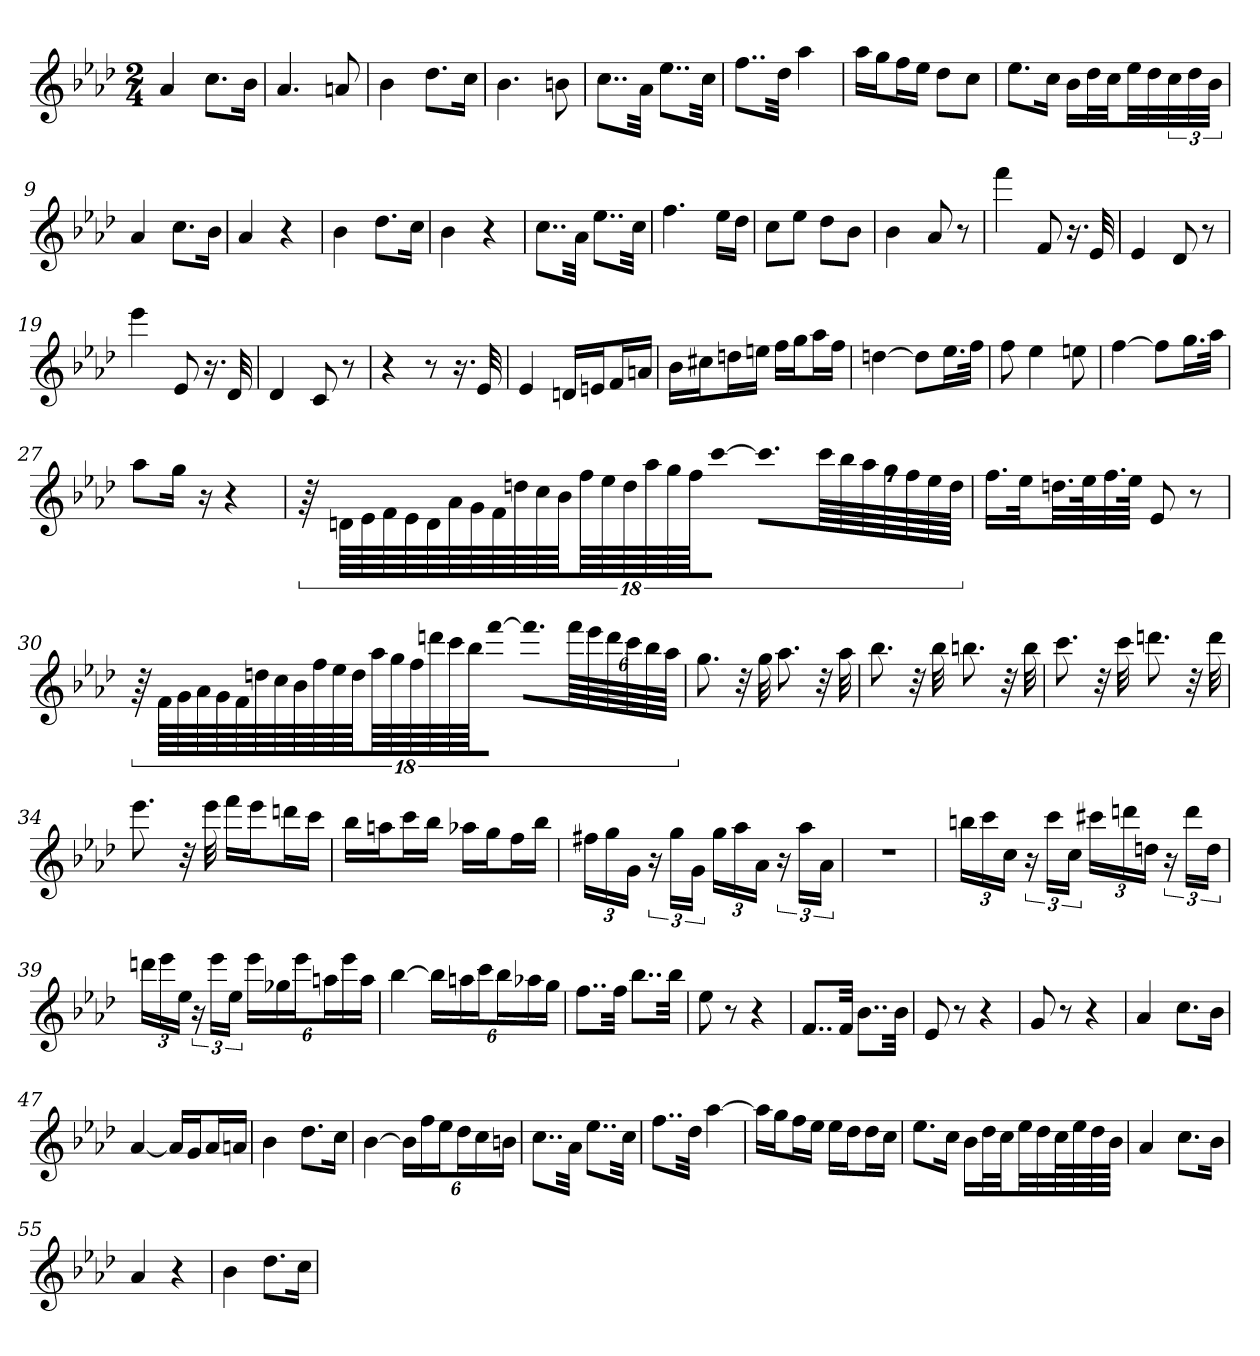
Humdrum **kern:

**kern
*part1
*staff1
*clefG2
*k[b-e-a-d-]
*A-:
*M2/4
*MM52
=1
4a-
8.cc\L
16b-\Jk
=2
4.a-
8an
=3
4b-
8.dd-\L
16cc\Jk
=4
4.b-
8bn
=5
8..cc\L
32a-\Jkk
8..ee-\L
32cc\Jkk
=6
8..ff\L
32dd-\Jkk
4aa-
=7
16aa-\LL
16gg\J
16ff\L
16ee-\JJ
8dd-\L
8cc\J
=8
8.ee-\L
16cc\Jk
16b-\LL
32dd-\L
32cc\JJ
32ee-\LL
32dd-\
48cc\
48dd-\
48b-\JJJ
=9
4a-
8.cc\L
16b-\Jk
=10
4a-
4r
=11
4b-
8.dd-\L
16cc\Jk
=12
4b-
4r
=13
8..cc\L
32a-\Jkk
8..ee-\L
32cc\Jkk
=14
4.ff
16ee-\LL
16dd-\JJ
=15
8cc\L
8ee-\J
8dd-\L
8b-\J
=16
4b-
8a-
8r
=17
4fff
8f
16.r
32e-
=18
4e-
8d-
8r
=19
4eee-
8e-
16.r
32d-
=20
4d-
8c
8r
=21
4r
8r
16.r
32e-
=22
4e-
16dn/LL
16en/J
16f/L
16an/JJ
=23
16b-\LL
16cc#X\J
16ddn\L
16een\JJ
16ff\LL
16gg\J
16aa-\L
16ff\JJ
=24
[4ddn
8dd\L]
16.ee-\L
32ff\JJk
=25
8ff
4ee-
8een
=26
[4ff
8ff\L]
16.gg\L
32aa-\JJk
=27
8aa-\L
16gg\Jk
16r
4r
=28
96r
96dn\LLLL
96e-\
96f\
96e-\
96d\
96a-\
96g\
96f\
96ddn\
96cc\
96b-\JJJ
96ff\LLL
96ee-\
96dd\
96aa-\
96gg\
96ff\JJ
[16ccc\JJ
8.ccc\L]
112ccc\LLL
112bb-\
112aa-\
112gg\
112ff\
112ee-\
112dd\JJJJ
=29
16.ff\LL
32ee-\Jk
32.ddn\LL
64ee-\K
32.ff\
64ee-\JJJk
8e-
8r
=30
96r
96f\LLLL
96g\
96a-\
96g\
96f\
96ddn\
96cc\
96b-\
96ff\
96ee-\
96dd\JJJ
96aa-\LLL
96gg\
96ff\
96dddn\
96ccc\
96bb-\JJ
[16fff\JJ
8.fff\L]
96fff\LLL
96eee-\
96ddd\
96ccc\
96bb-\
96aa-\JJJJ
=31
8.gg
32r
32gg
8.aa-
32r
32aa-
=32
8.bb-
32r
32bb-
8.bbn
32r
32bb
=33
8.ccc
32r
32ccc
8.dddn
32r
32ddd
=34
8.eee-
32r
32eee-
16fff\LL
16eee-\J
16dddn\L
16ccc\JJ
=35
16bb-\LL
16aan\J
16ccc\L
16bb-\JJ
16aa-X\LL
16gg\J
16ff\L
16bb-\JJ
=36
24ff#X\LL
24gg\
24g\JJ
24r
24gg\LL
24g\JJ
24gg\LL
24aa-\
24a-\JJ
24r
24aa-\LL
24a-\JJ
=37
2r
=38
24bbn\LL
24ccc\
24cc\JJ
24r
24ccc\LL
24cc\JJ
24ccc#X\LL
24dddn\
24ddn\JJ
24r
24ddd\LL
24dd\JJ
=39
24dddn\LL
24eee-\
24ee-\JJ
24r
24eee-\LL
24ee-\JJ
24eee-\LL
24gg-X\
24eee-\J
24aan\L
24eee-\
24aa\JJ
=40
[4bb-
24bb-\LL]
24aan\
24ccc\J
24bb-\L
24aa-X\
24gg\JJ
=41
8..ff\L
32ff\Jkk
8..bb-\L
32bb-\Jkk
=42
8ee-
8r
4r
=43
8..f/L
32f/Jkk
8..b-\L
32b-\Jkk
=44
8e-
8r
4r
=45
8g
8r
4r
=46
4a-
8.cc\L
16b-\Jk
=47
[4a-
16a-/LL]
16g/J
16a-/L
16an/JJ
=48
4b-
8.dd-\L
16cc\Jk
=49
[4b-
24b-\LL]
24ff\
24ee-\J
24dd-\L
24cc\
24bn\JJ
=50
8..cc\L
32a-\Jkk
8..ee-\L
32cc\Jkk
=51
8..ff\L
32dd-\Jkk
[4aa-
=52
16aa-\LL]
16gg\J
16ff\L
16ee-\JJ
16ee-\LL
16dd-\J
16dd-\L
16cc\JJ
=53
8.ee-\L
16cc\Jk
16b-\LL
32dd-\L
32cc\JJ
32ee-\LL
32dd-\
64cc\L
64ee-\
64dd-\
64b-\JJJJ
=54
4a-
8.cc\L
16b-\Jk
=55
4a-
4r
=56
4b-
8.dd-\L
16cc\Jk
=
*-
